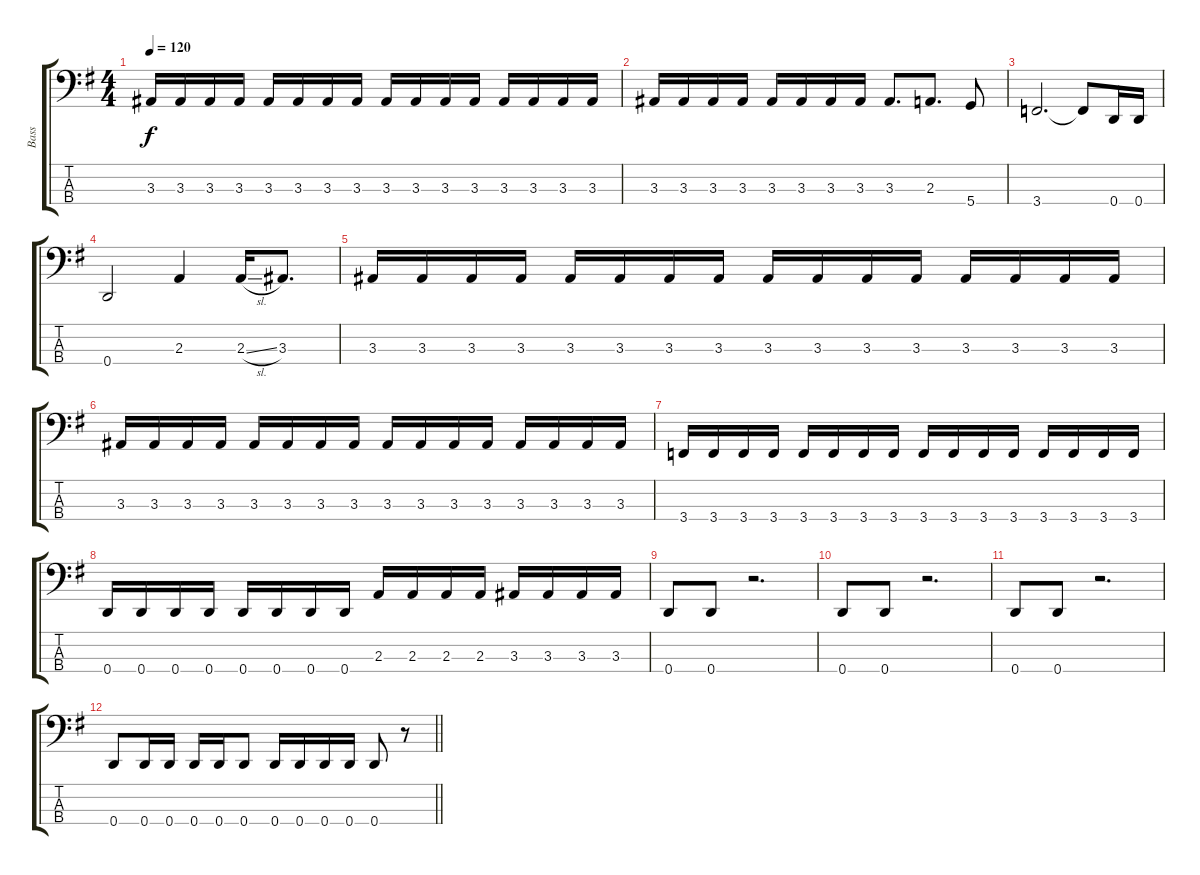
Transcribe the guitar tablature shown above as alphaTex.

\track ("Bass" "Bass") {instrument electricbassfinger}
\staff {score tabs}
\tuning (F2 C2 G1 D1) {hide}
\ts (4 4)
\tempo 120
\clef f4
\ks eminor
3.3.16{dy f} 3.3.16 3.3.16 3.3.16 3.3.16 3.3.16 3.3.16 3.3.16 3.3.16 3.3.16 3.3.16 3.3.16 3.3.16 3.3.16 3.3.16 3.3.16 |
3.3.16 3.3.16 3.3.16 3.3.16 3.3.16 3.3.16 3.3.16 3.3.16 3.3.8{d} 2.3.8{d} 5.4.8 |
3.4.2{d} 3.4{t}.8 0.4.16 0.4.16 |
0.4.2 2.3.4 2.3{sl}.16 3.3.8{d} |
3.3.16 3.3.16 3.3.16 3.3.16 3.3.16 3.3.16 3.3.16 3.3.16 3.3.16 3.3.16 3.3.16 3.3.16 3.3.16 3.3.16 3.3.16 3.3.16 |
3.3.16 3.3.16 3.3.16 3.3.16 3.3.16 3.3.16 3.3.16 3.3.16 3.3.16 3.3.16 3.3.16 3.3.16 3.3.16 3.3.16 3.3.16 3.3.16 |
3.4.16 3.4.16 3.4.16 3.4.16 3.4.16 3.4.16 3.4.16 3.4.16 3.4.16 3.4.16 3.4.16 3.4.16 3.4.16 3.4.16 3.4.16 3.4.16 |
0.4.16 0.4.16 0.4.16 0.4.16 0.4.16 0.4.16 0.4.16 0.4.16 2.3.16 2.3.16 2.3.16 2.3.16 3.3.16 3.3.16 3.3.16 3.3.16 |
0.4.8 0.4.8 r.2{d} |
0.4.8 0.4.8 r.2{d} |
0.4.8 0.4.8 r.2{d} |
\barLineRight lightlight
0.4.8 0.4.16 0.4.16 0.4.16 0.4.16 0.4.8 0.4.16 0.4.16 0.4.16 0.4.16 0.4.8 r.8
